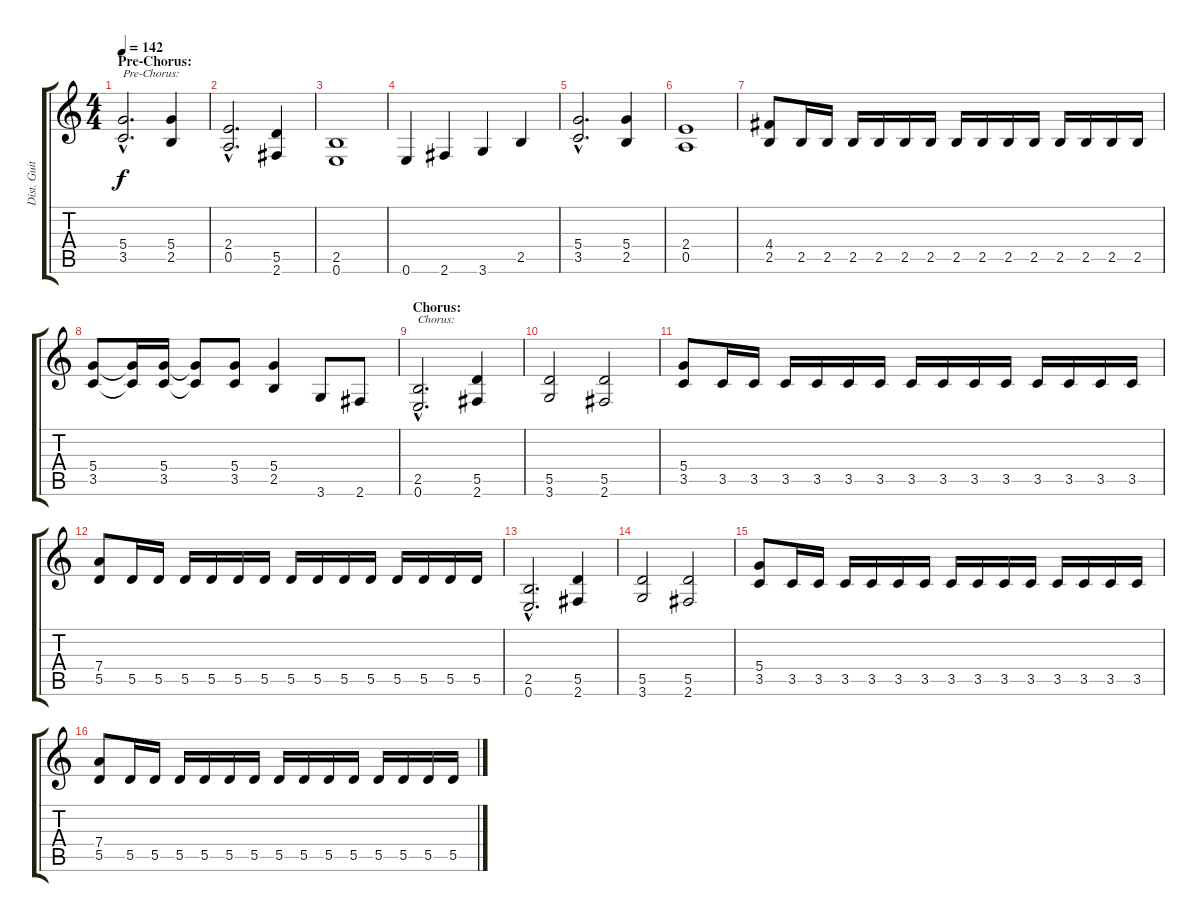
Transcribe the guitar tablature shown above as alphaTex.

\track ("Dist. Guitar 1" "Dist. Guit") {instrument distortionguitar}
\staff {score tabs}
\tuning (E4 B3 G3 D3 A2 E2) {hide}
\ts (4 4)
\section ("" "Pre-Chorus:")
\tempo 142
\clef g2
\ks c
(5.4{hac} 3.5{hac}).2{d txt "Pre-Chorus:" dy f} (5.4 2.5).4 |
(2.4{hac} 0.5{hac}).2{d} (5.5 2.6).4 |
(2.5 0.6).1 |
0.6.4 2.6.4 3.6.4 2.5.4 |
(5.4{hac} 3.5{hac}).2{d} (5.4 2.5).4 |
(2.4 0.5).1 |
(4.4 2.5).8 2.5.16 2.5.16 2.5.16 2.5.16 2.5.16 2.5.16 2.5.16 2.5.16 2.5.16 2.5.16 2.5.16 2.5.16 2.5.16 2.5.16 |
(5.4 3.5).8 (5.4{t} 3.5{t}).16 (5.4 3.5).16 (5.4{t} 3.5{t}).8 (5.4 3.5).8 (5.4 2.5).4 3.6.8 2.6.8 |
\section ("" "Chorus:")
(2.5{hac} 0.6{hac}).2{d txt "Chorus:"} (5.5 2.6).4 |
(5.5 3.6).2 (5.5 2.6).2 |
(5.4 3.5).8 3.5.16 3.5.16 3.5.16 3.5.16 3.5.16 3.5.16 3.5.16 3.5.16 3.5.16 3.5.16 3.5.16 3.5.16 3.5.16 3.5.16 |
(7.4 5.5).8 5.5.16 5.5.16 5.5.16 5.5.16 5.5.16 5.5.16 5.5.16 5.5.16 5.5.16 5.5.16 5.5.16 5.5.16 5.5.16 5.5.16 |
(2.5{hac} 0.6{hac}).2{d} (5.5 2.6).4 |
(5.5 3.6).2 (5.5 2.6).2 |
(5.4 3.5).8 3.5.16 3.5.16 3.5.16 3.5.16 3.5.16 3.5.16 3.5.16 3.5.16 3.5.16 3.5.16 3.5.16 3.5.16 3.5.16 3.5.16 |
(7.4 5.5).8 5.5.16 5.5.16 5.5.16 5.5.16 5.5.16 5.5.16 5.5.16 5.5.16 5.5.16 5.5.16 5.5.16 5.5.16 5.5.16 5.5.16
